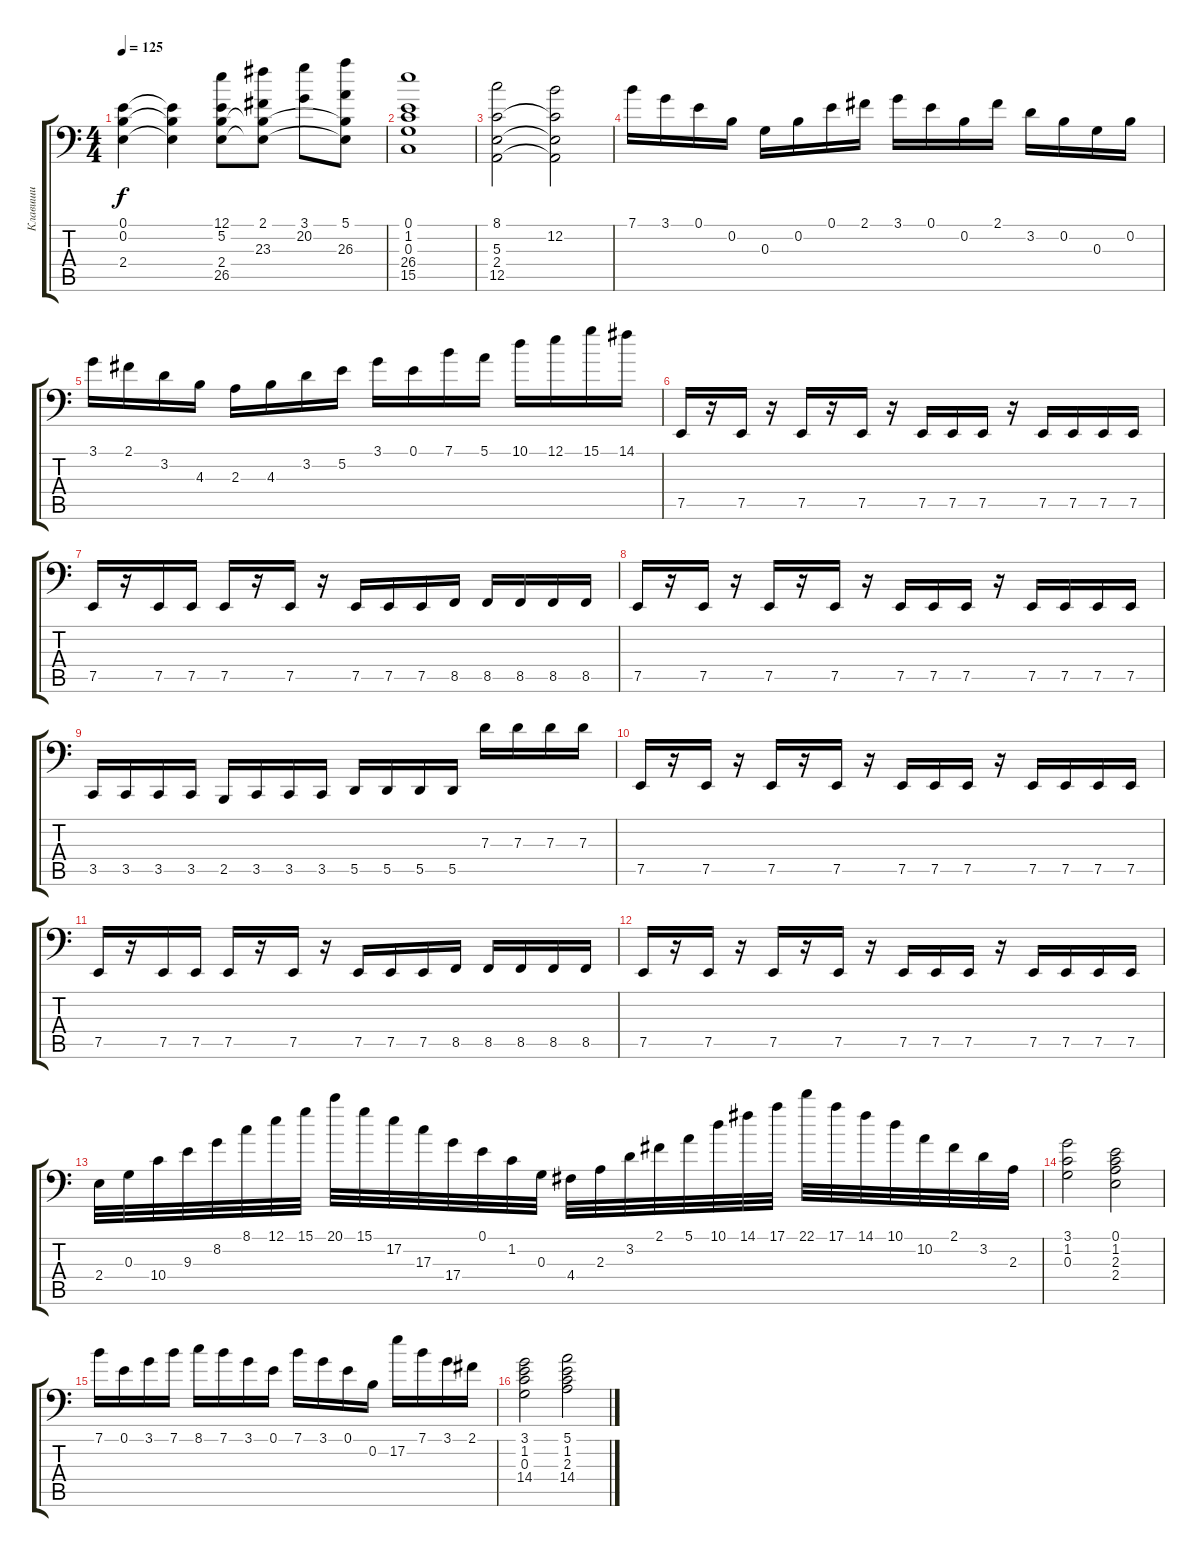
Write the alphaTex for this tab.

\track ("Клавиши" "Клавиши") {mute instrument lead1square}
\staff {score tabs}
\tuning (E4 B3 G3 D3 A1 E1) {hide}
\ts (4 4)
\tempo 125
\clef f4
\ks c
(0.1 0.2 2.4).4{dy f} (0.1{t} 0.2{t} 2.4{t}).4 (12.1 5.2 2.4 26.5).8 (2.1 23.3 2.4{t} 26.5{t}).8 (3.1 20.2).8 (5.1 26.3 2.4{t} 26.5{t}).8 |
(0.1 1.2 0.3 26.4 15.5).1{instrument stringensemble1} |
(8.1 5.3 2.4 12.5).2 (12.2 5.3{t} 2.4{t} 12.5{t}).2 |
7.1.16{instrument pad1newage} 3.1.16 0.1.16 0.2.16 0.3.16 0.2.16 0.1.16 2.1.16 3.1.16 0.1.16 0.2.16 2.1.16 3.2.16 0.2.16 0.3.16 0.2.16 |
3.1.16 2.1.16 3.2.16 4.3.16 2.3.16 4.3.16 3.2.16 5.2.16 3.1.16 0.1.16 7.1.16 5.1.16 10.1.16 12.1.16 15.1.16 14.1.16 |
7.5.16{instrument lead1square} r.16 7.5.16 r.16 7.5.16 r.16 7.5.16 r.16 7.5.16 7.5.16 7.5.16 r.16 7.5.16 7.5.16 7.5.16 7.5.16 |
7.5.16 r.16 7.5.16 7.5.16 7.5.16 r.16 7.5.16 r.16 7.5.16 7.5.16 7.5.16 8.5.16 8.5.16 8.5.16 8.5.16 8.5.16 |
7.5.16 r.16 7.5.16 r.16 7.5.16 r.16 7.5.16 r.16 7.5.16 7.5.16 7.5.16 r.16 7.5.16 7.5.16 7.5.16 7.5.16 |
3.5.16 3.5.16 3.5.16 3.5.16 2.5.16 3.5.16 3.5.16 3.5.16 5.5.16 5.5.16 5.5.16 5.5.16 7.3.16 7.3.16 7.3.16 7.3.16 |
7.5.16 r.16 7.5.16 r.16 7.5.16 r.16 7.5.16 r.16 7.5.16 7.5.16 7.5.16 r.16 7.5.16 7.5.16 7.5.16 7.5.16 |
7.5.16 r.16 7.5.16 7.5.16 7.5.16 r.16 7.5.16 r.16 7.5.16 7.5.16 7.5.16 8.5.16 8.5.16 8.5.16 8.5.16 8.5.16 |
7.5.16 r.16 7.5.16 r.16 7.5.16 r.16 7.5.16 r.16 7.5.16 7.5.16 7.5.16 r.16 7.5.16 7.5.16 7.5.16 7.5.16 |
2.4.32 0.3.32 10.4.32 9.3.32 8.2.32 8.1.32 12.1.32 15.1.32 20.1.32 15.1.32 17.2.32 17.3.32 17.4.32 0.1.32 1.2.32 0.3.32 4.4.32 2.3.32 3.2.32 2.1.32 5.1.32 10.1.32 14.1.32 17.1.32 22.1.32 17.1.32 14.1.32 10.1.32 10.2.32 2.1.32 3.2.32 2.3.32 |
(3.1 1.2 0.3).2{instrument pad1newage} (0.1 1.2 2.3 2.4).2 |
7.1.16 0.1.16 3.1.16 7.1.16 8.1.16 7.1.16 3.1.16 0.1.16 7.1.16 3.1.16 0.1.16 0.2.16 17.2.16 7.1.16 3.1.16 2.1.16 |
(3.1 1.2 0.3 14.4).2 (5.1 1.2 2.3 14.4).2
